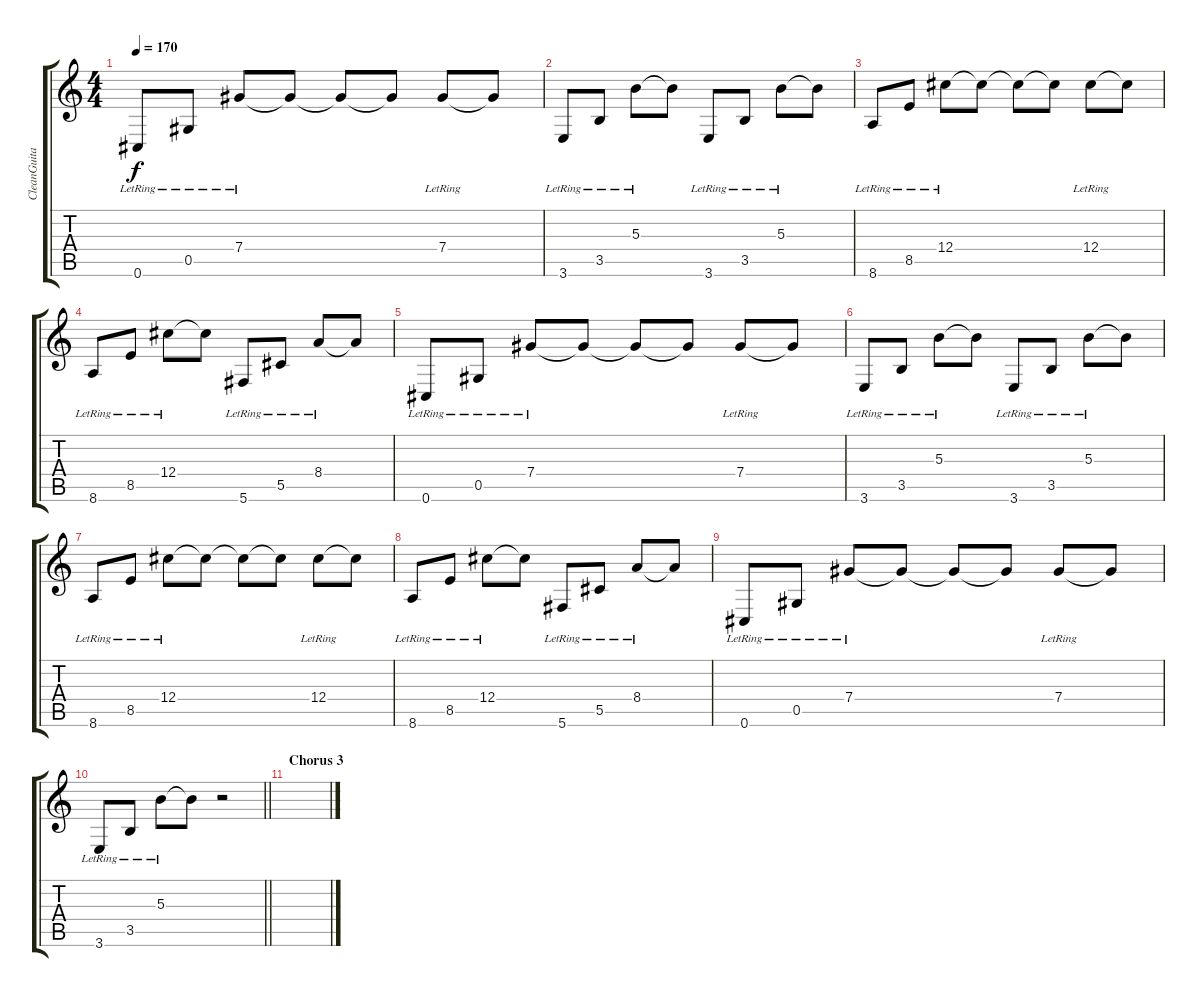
\track ("CleanGuitar" "CleanGuita") {instrument electricguitarclean}
\staff {score tabs}
\tuning (Eb4 Bb3 Gb3 Db3 Ab2 Db2) {hide}
\ts (4 4)
\tempo 170
\clef g2
\ks c
0.6{lr}.8{dy f} 0.5{lr}.8 7.4{lr}.8 7.4{t}.8 7.4{t}.8 7.4{t}.8 7.4{lr}.8 7.4{t}.8 |
3.6{lr}.8 3.5{lr}.8 5.3{lr}.8 5.3{t}.8 3.6{lr}.8 3.5{lr}.8 5.3{lr}.8 5.3{t}.8 |
8.6{lr}.8 8.5{lr}.8 12.4{lr}.8 12.4{t}.8 12.4{t}.8 12.4{t}.8 12.4{lr}.8 12.4{t}.8 |
8.6{lr}.8 8.5{lr}.8 12.4{lr}.8 12.4{t}.8 5.6{lr}.8 5.5{lr}.8 8.4{lr}.8 8.4{t}.8 |
0.6{lr}.8 0.5{lr}.8 7.4{lr}.8 7.4{t}.8 7.4{t}.8 7.4{t}.8 7.4{lr}.8 7.4{t}.8 |
3.6{lr}.8 3.5{lr}.8 5.3{lr}.8 5.3{t}.8 3.6{lr}.8 3.5{lr}.8 5.3{lr}.8 5.3{t}.8 |
8.6{lr}.8 8.5{lr}.8 12.4{lr}.8 12.4{t}.8 12.4{t}.8 12.4{t}.8 12.4{lr}.8 12.4{t}.8 |
8.6{lr}.8 8.5{lr}.8 12.4{lr}.8 12.4{t}.8 5.6{lr}.8 5.5{lr}.8 8.4{lr}.8 8.4{t}.8 |
0.6{lr}.8 0.5{lr}.8 7.4{lr}.8 7.4{t}.8 7.4{t}.8 7.4{t}.8 7.4{lr}.8 7.4{t}.8 |
\barLineRight lightlight
3.6{lr}.8 3.5{lr}.8 5.3{lr}.8 5.3{t}.8 r.2 |
\section ("" "Chorus 3")
